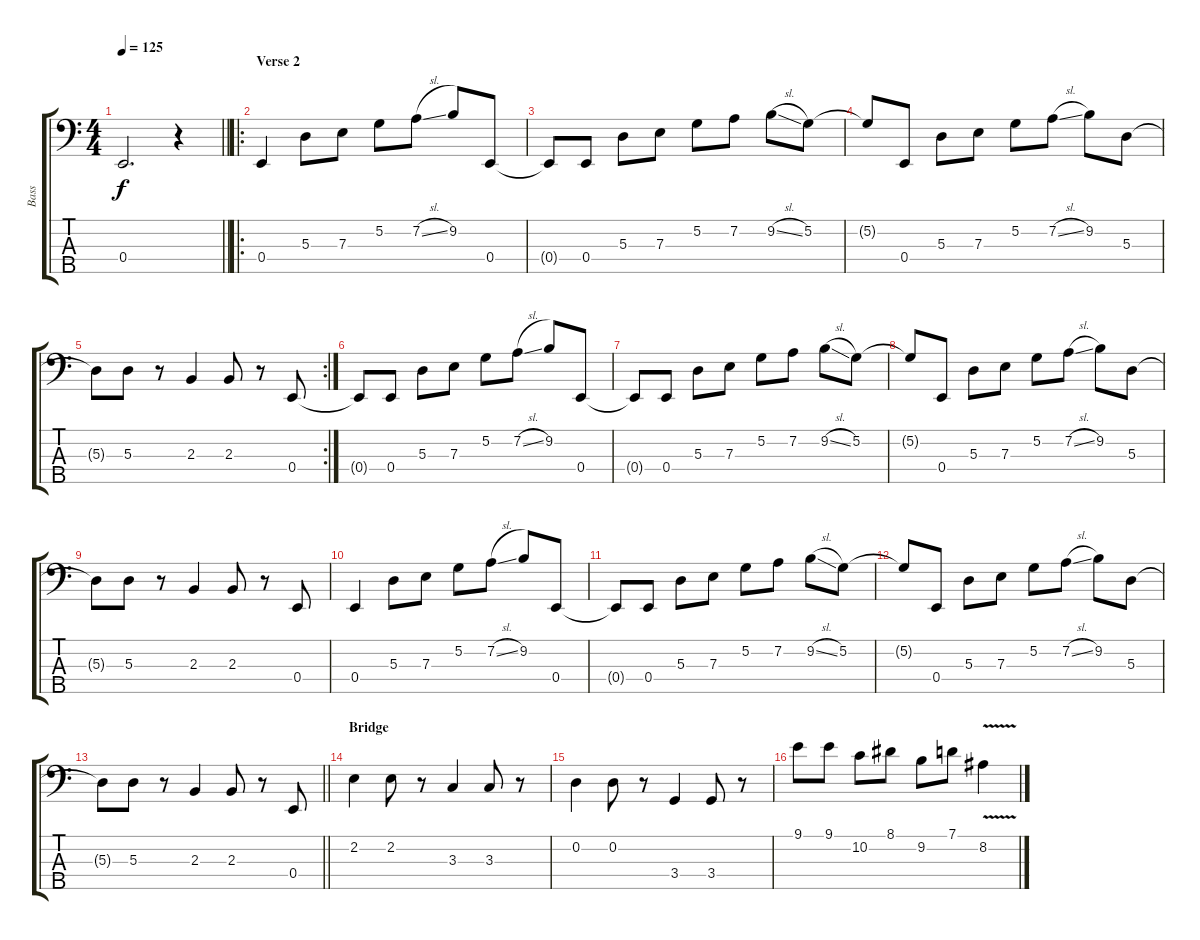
\track ("Bass" "Bass") {instrument electricbassfinger}
\staff {score tabs}
\tuning (G2 D2 A1 E1 B0) {hide}
\ts (4 4)
\tempo 125
\clef f4
\barLineRight lightlight
\ks c
0.4.2{d dy f} r.4 |
\ro
\section ("" "Verse 2")
0.4.4 5.3.8 7.3.8 5.2.8 7.2{sl}.8 9.2.8 0.4.8 |
0.4{t}.8 0.4.8 5.3.8 7.3.8 5.2.8 7.2.8 9.2{sl}.8 5.2.8 |
5.2{t}.8 0.4.8 5.3.8 7.3.8 5.2.8 7.2{sl}.8 9.2.8 5.3.8 |
\rc 2
5.3{t}.8 5.3.8 r.8 2.3.4 2.3.8 r.8 0.4.8 |
0.4{t}.8 0.4.8 5.3.8 7.3.8 5.2.8 7.2{sl}.8 9.2.8 0.4.8 |
0.4{t}.8 0.4.8 5.3.8 7.3.8 5.2.8 7.2.8 9.2{sl}.8 5.2.8 |
5.2{t}.8 0.4.8 5.3.8 7.3.8 5.2.8 7.2{sl}.8 9.2.8 5.3.8 |
5.3{t}.8 5.3.8 r.8 2.3.4 2.3.8 r.8 0.4.8 |
0.4.4 5.3.8 7.3.8 5.2.8 7.2{sl}.8 9.2.8 0.4.8 |
0.4{t}.8 0.4.8 5.3.8 7.3.8 5.2.8 7.2.8 9.2{sl}.8 5.2.8 |
5.2{t}.8 0.4.8 5.3.8 7.3.8 5.2.8 7.2{sl}.8 9.2.8 5.3.8 |
\barLineRight lightlight
5.3{t}.8 5.3.8 r.8 2.3.4 2.3.8 r.8 0.4.8 |
\section ("" "Bridge")
2.2.4 2.2.8 r.8 3.3.4 3.3.8 r.8 |
0.2.4 0.2.8 r.8 3.4.4 3.4.8 r.8 |
9.1.8 9.1.8 10.2.8 8.1.8 9.2.8 7.1.8 8.2{v}.4
